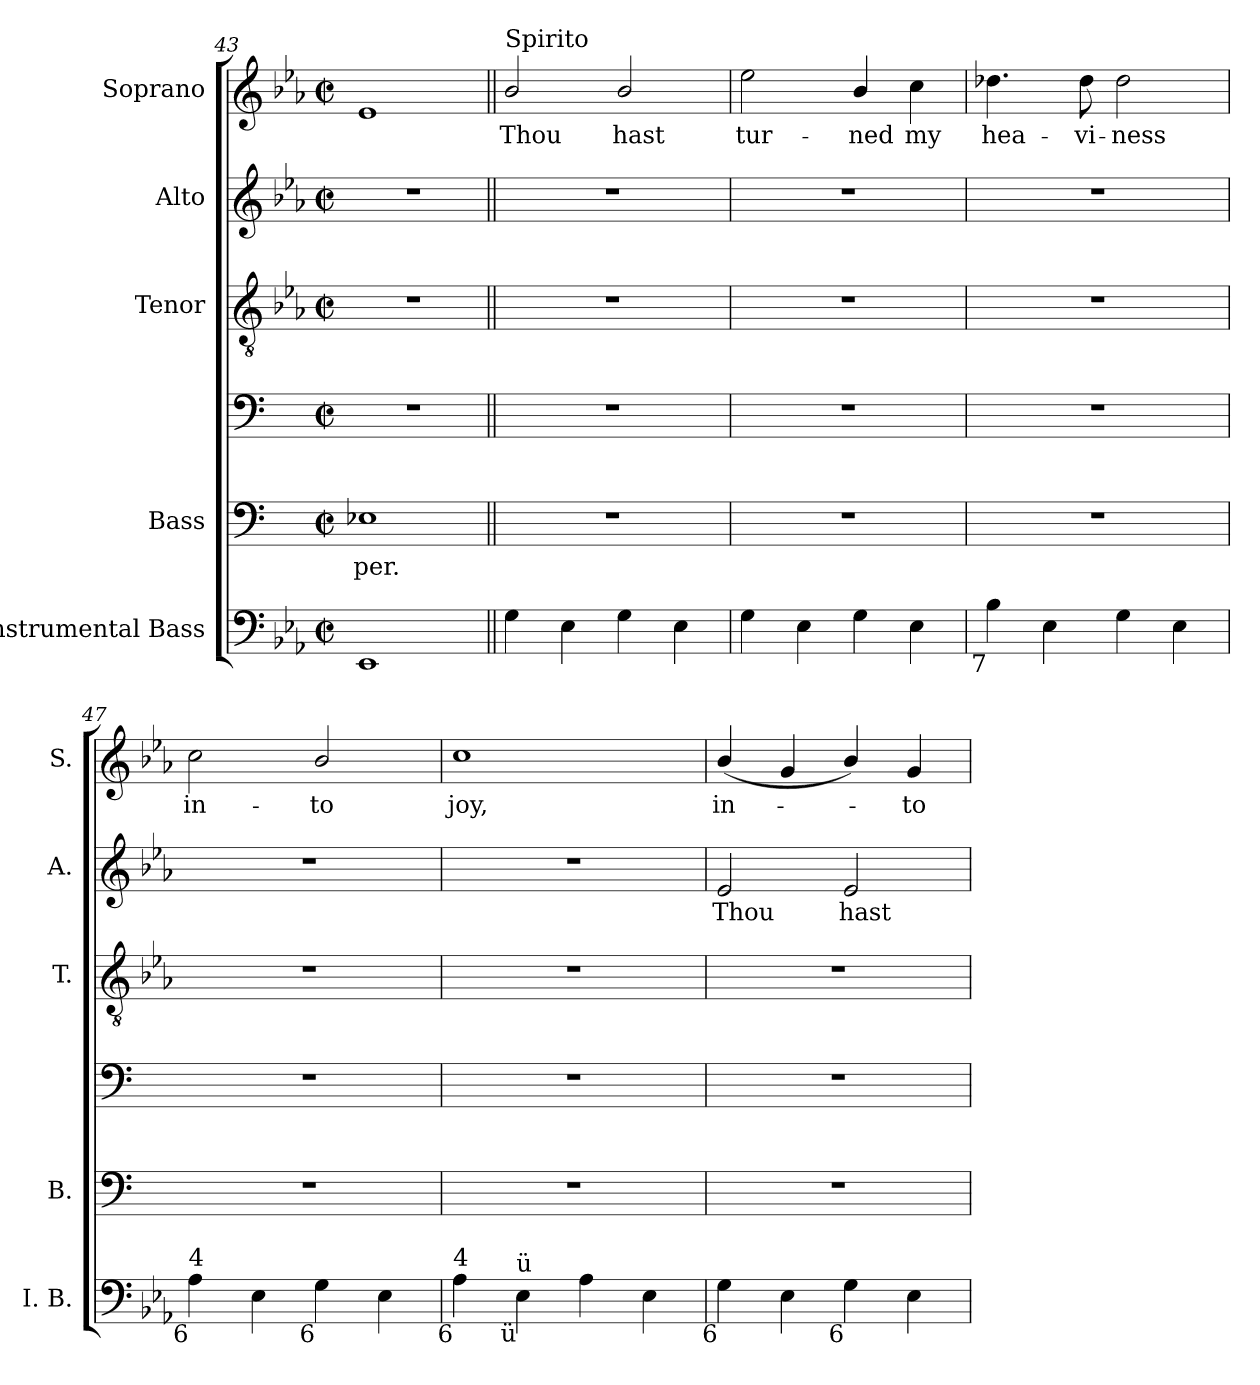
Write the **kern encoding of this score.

**kern	**kern	**text	**kern	**kern	**kern	**text	**kern	**text
*part5	*part4	*part4	*part4	*part3	*part2	*part2	*part1	*part1
*staff6	*staff5	*staff5	*staff4	*staff3	*staff2	*staff2	*staff1	*staff1
*I"Instrumental Bass	*I"Bass	*	*	*I"Tenor	*I"Alto	*	*I"Soprano	*
*I'I. B.	*I'B.	*	*	*I'T.	*I'A.	*	*I'S.	*
*clefF4	*clefF4	*	*clefF4	*clefGv2	*clefG2	*	*clefG2	*
*	*	*	*	*ITrd7c12	*	*	*	*
*k[b-e-a-]	*k[]	*	*k[]	*k[b-e-a-]	*k[b-e-a-]	*	*k[b-e-a-]	*
*E-:	*C:	*	*C:	*E-:	*E-:	*	*E-:	*
*M2/2	*M2/2	*	*M2/2	*M2/2	*M2/2	*	*M2/2	*
*met(c|)	*met(c|)	*	*met(c|)	*met(c|)	*met(c|)	*	*met(c|)	*
=43	=43	=43	=43	=43	=43	=43	=43	=43
!	!	!LO:LY:b:color=#000000	!	!	!	!	!	!
1EE-i	1E-i	-per.	1r	1r	1r	.	1e-i	.
!!LO:PB:g=z
=44||	=44||	=44||	=44||	=44||	=44||	=44||	=44||	=44||
!	!	!	!	!	!	!	!LO:TX:a:t=Spirito	!
!	!	!	!	!	!	!	!	!LO:LY:b:color=#000000
4Gi\	1r	.	1r	1r	1r	.	2b-i/	Thou
4E-i\	.	.	.	.	.	.	.	.
!	!	!	!	!	!	!	!	!LO:LY:b:color=#000000
4Gi\	.	.	.	.	.	.	2b-i/	hast
4E-i\	.	.	.	.	.	.	.	.
=45	=45	=45	=45	=45	=45	=45	=45	=45
!	!	!	!	!	!	!	!	!LO:LY:b:color=#000000
4Gi\	1r	.	1r	1r	1r	.	2ee-i\	tur-
4E-i\	.	.	.	.	.	.	.	.
!	!	!	!	!	!	!	!	!LO:LY:b:color=#000000
4Gi\	.	.	.	.	.	.	4b-i/	-ned
!	!	!	!	!	!	!	!	!LO:LY:b:color=#000000
4E-i\	.	.	.	.	.	.	4cci\	my
=46	=46	=46	=46	=46	=46	=46	=46	=46
!LO:TX:b:rj:t=7	!	!	!	!	!	!	!	!
!	!	!	!	!	!	!	!	!LO:LY:b:color=#000000
4B-i\	1r	.	1r	1r	1r	.	4.dd-Xi\	hea-
4E-i\	.	.	.	.	.	.	.	.
!	!	!	!	!	!	!	!	!LO:LY:b:color=#000000
.	.	.	.	.	.	.	8dd-i\	-vi-
!	!	!	!	!	!	!	!	!LO:LY:b:color=#000000
4Gi\	.	.	.	.	.	.	2dd-i\	-ness
4E-i\	.	.	.	.	.	.	.	.
=47	=47	=47	=47	=47	=47	=47	=47	=47
!LO:TX:b:rj:t=6	!	!	!	!	!	!	!	!
!LO:TX:t=4	!	!	!	!	!	!	!	!
!	!	!	!	!	!	!	!	!LO:LY:b:color=#000000
4A-i\	1r	.	1r	1r	1r	.	2cci\	in-
4E-i\	.	.	.	.	.	.	.	.
!LO:TX:b:rj:t=6	!	!	!	!	!	!	!	!
!	!	!	!	!	!	!	!	!LO:LY:b:color=#000000
4Gi\	.	.	.	.	.	.	2b-i/	-to
4E-i\	.	.	.	.	.	.	.	.
=48	=48	=48	=48	=48	=48	=48	=48	=48
!LO:TX:b:rj:t=6	!	!	!	!	!	!	!	!
!LO:TX:t=4	!	!	!	!	!	!	!	!
!	!	!	!	!	!	!	!	!LO:LY:b:color=#000000
4A-i\	1r	.	1r	1r	1r	.	1cci	joy,
!LO:TX:b:rj:t=ü	!	!	!	!	!	!	!	!
!LO:TX:t=ü	!	!	!	!	!	!	!	!
4E-i\	.	.	.	.	.	.	.	.
4A-i\	.	.	.	.	.	.	.	.
4E-i\	.	.	.	.	.	.	.	.
=49	=49	=49	=49	=49	=49	=49	=49	=49
!	!	!	!	!	!	!LO:LY:b:color=#000000	!	!
!LO:TX:b:rj:t=6	!	!	!	!	!	!	!	!
!	!	!	!	!	!	!	!	!LO:LY:b:color=#000000
4Gi\	1r	.	1r	1r	2e-i/	Thou	(4b-i/	in-
4E-i\	.	.	.	.	.	.	4gi/	.
!LO:TX:b:rj:t=6	!	!	!	!	!	!	!	!
!	!	!	!	!	!	!LO:LY:b:color=#000000	!	!
4Gi\	.	.	.	.	2e-i/	hast	4b-i/)	.
!	!	!	!	!	!	!	!	!LO:LY:b:color=#000000
4E-i\	.	.	.	.	.	.	4gi/	-to
=	=	=	=	=	=	=	=	=
*-	*-	*-	*-	*-	*-	*-	*-	*-
